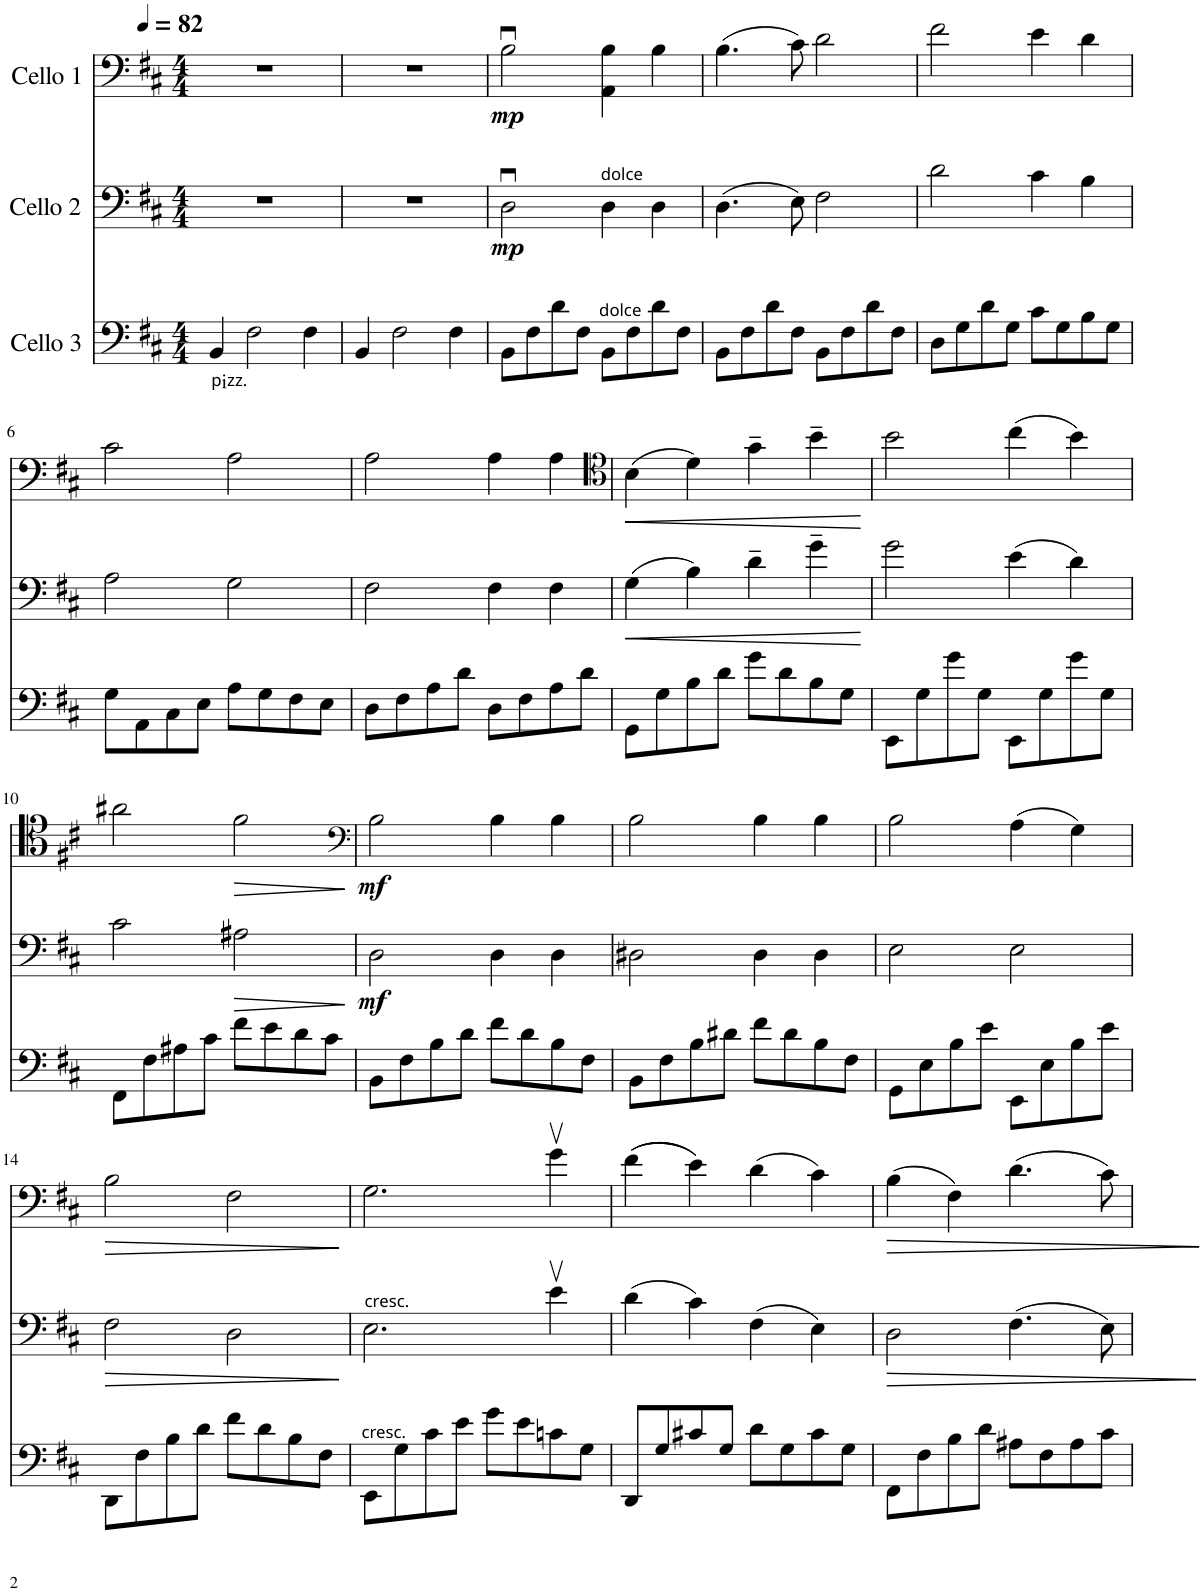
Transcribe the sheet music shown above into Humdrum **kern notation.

**kern	**kern	**dynam	**kern	**dynam
*part3	*part2	*part2	*part1	*part1
*staff3	*staff2	*staff2	*staff1	*staff1
*I"Cello 3	*I"Cello 2	*	*I"Cello 1	*
*clefF4	*clefF4	*	*clefF4	*
*k[f#c#]	*k[f#c#]	*	*k[f#c#]	*
*M4/4	*M4/4	*	*M4/4	*
*MM82	*MM82	*	*MM82	*
=1	=1	=1	=1	=1
4BB/	1r	.	1r	.
2F#\	.	.	.	.
4F#\	.	.	.	.
=2	=2	=2	=2	=2
4BB/	1r	.	1r	.
2F#\	.	.	.	.
4F#\	.	.	.	.
=3	=3	=3	=3	=3
!	!	!LO:DY:b	!	!LO:DY:b
8BB\L	2Du\	mp	2Bu\	mp
8F#\	.	.	.	.
8d\	.	.	.	.
8F#\J	.	.	.	.
8BB\L	4D\	.	4AA\ 4B\	.
8F#\	.	.	.	.
8d\	4D\	.	4B\	.
8F#\J	.	.	.	.
=4	=4	=4	=4	=4
8BB\L	(4.D\	.	(4.B\	.
8F#\	.	.	.	.
8d\	.	.	.	.
8F#\J	8E\)	.	8c#\)	.
8BB\L	2F#\	.	2d\	.
8F#\	.	.	.	.
8d\	.	.	.	.
8F#\J	.	.	.	.
=5	=5	=5	=5	=5
8D\L	2d\	.	2f#\	.
8G\	.	.	.	.
8d\	.	.	.	.
8G\J	.	.	.	.
8c#\L	4c#\	.	4e\	.
8G\	.	.	.	.
8B\	4B\	.	4d\	.
8G\J	.	.	.	.
!!LO:LB:g=z
=6	=6	=6	=6	=6
8G\L	2A\	.	2c#\	.
8AA\	.	.	.	.
8C#\	.	.	.	.
8E\J	.	.	.	.
8A\L	2G\	.	2A\	.
8G\	.	.	.	.
8F#\	.	.	.	.
8E\J	.	.	.	.
=7	=7	=7	=7	=7
8D\L	2F#\	.	2A\	.
8F#\	.	.	.	.
8A\	.	.	.	.
8d\J	.	.	.	.
8D\L	4F#\	.	4A\	.
8F#\	.	.	.	.
8A\	4F#\	.	4A\	.
8d\J	.	.	.	.
=8	=8	=8	=8	=8
*	*	*	*clefC4	*
!	!	!LO:HP:b	!	!LO:HP:b
8GG\L	(4G\	<	(4B\	<
8G\	.	.	.	.
8B\	4B\)	.	4d\)	.
8d\J	.	.	.	.
8g\L	4d~\	.	4g~\	.
8d\	.	.	.	.
8B\	4g~\	.	4b~\	.
8G\J	.	.	.	.
.	.	[	.	[
=9	=9	=9	=9	=9
8EE\L	2g\	.	2b\	.
8G\	.	.	.	.
8g\	.	.	.	.
8G\J	.	.	.	.
8EE\L	(4e\	.	(4cc#\	.
8G\	.	.	.	.
8g\	4d\)	.	4b\)	.
8G\J	.	.	.	.
!!LO:LB:g=z
=10	=10	=10	=10	=10
8FF#\L	2c#\	.	2a#X\	.
8F#\	.	.	.	.
8A#X\	.	.	.	.
8c#\J	.	.	.	.
!	!	!LO:HP:b	!	!LO:HP:b
8f#\L	2A#X\	>	2f#\	>
8e\	.	.	.	.
8d\	.	.	.	.
8c#\J	.	.	.	.
.	.	]	.	]
=11	=11	=11	=11	=11
*	*	*	*clefF4	*
!	!	!LO:DY:b	!	!LO:DY:b
8BB\L	2D\	mf	2B\	mf
8F#\	.	.	.	.
8B\	.	.	.	.
8d\J	.	.	.	.
8f#\L	4D\	.	4B\	.
8d\	.	.	.	.
8B\	4D\	.	4B\	.
8F#\J	.	.	.	.
=12	=12	=12	=12	=12
8BB\L	2D#X\	.	2B\	.
8F#\	.	.	.	.
8B\	.	.	.	.
8d#X\J	.	.	.	.
8f#\L	4D#\	.	4B\	.
8d#\	.	.	.	.
8B\	4D#\	.	4B\	.
8F#\J	.	.	.	.
=13	=13	=13	=13	=13
8GG\L	2E\	.	2B\	.
8E\	.	.	.	.
8B\	.	.	.	.
8e\J	.	.	.	.
8EE\L	2E\	.	(4A\	.
8E\	.	.	.	.
8B\	.	.	4G\)	.
8e\J	.	.	.	.
!!LO:LB:g=z
=14	=14	=14	=14	=14
!	!	!LO:HP:b	!	!LO:HP:b
8DD\L	2F#\	>	2B\	>
8F#\	.	.	.	.
8B\	.	.	.	.
8d\J	.	.	.	.
8f#\L	2D\	.	2F#\	.
8d\	.	.	.	.
8B\	.	.	.	.
8F#\J	.	.	.	.
.	.	]	.	]
=15	=15	=15	=15	=15
8EE\L	2.E\	.	2.G\	.
8G\	.	.	.	.
8c#\	.	.	.	.
8e\J	.	.	.	.
8g\L	.	.	.	.
8e\	.	.	.	.
8cn\	4ev\	.	4gv\	.
8G\J	.	.	.	.
=16	=16	=16	=16	=16
8DD/L	(4d\	.	((4f#\	.
8G/	.	.	.	.
8c#X/	4c#\)	.	4e\))	.
8G/J	.	.	.	.
8d\L	(4F#\	.	(4d\	.
8G\	.	.	.	.
8c#\	4E\)	.	4c#\)	.
8G\J	.	.	.	.
=17	=17	=17	=17	=17
!	!	!LO:HP:b	!	!LO:HP:b
8FF#\L	2D\	>	(4B\	>
8F#\	.	.	.	.
8B\	.	.	4F#\)	.
8d\J	.	.	.	.
8A#X\L	(4.F#\	.	(4.d\	.
8F#\	.	.	.	.
8A#\	.	.	.	.
8c#\J	8E\)	.	8c#\)	.
.	.	]	.	]
=	=	=	=	=
*-	*-	*-	*-	*-
